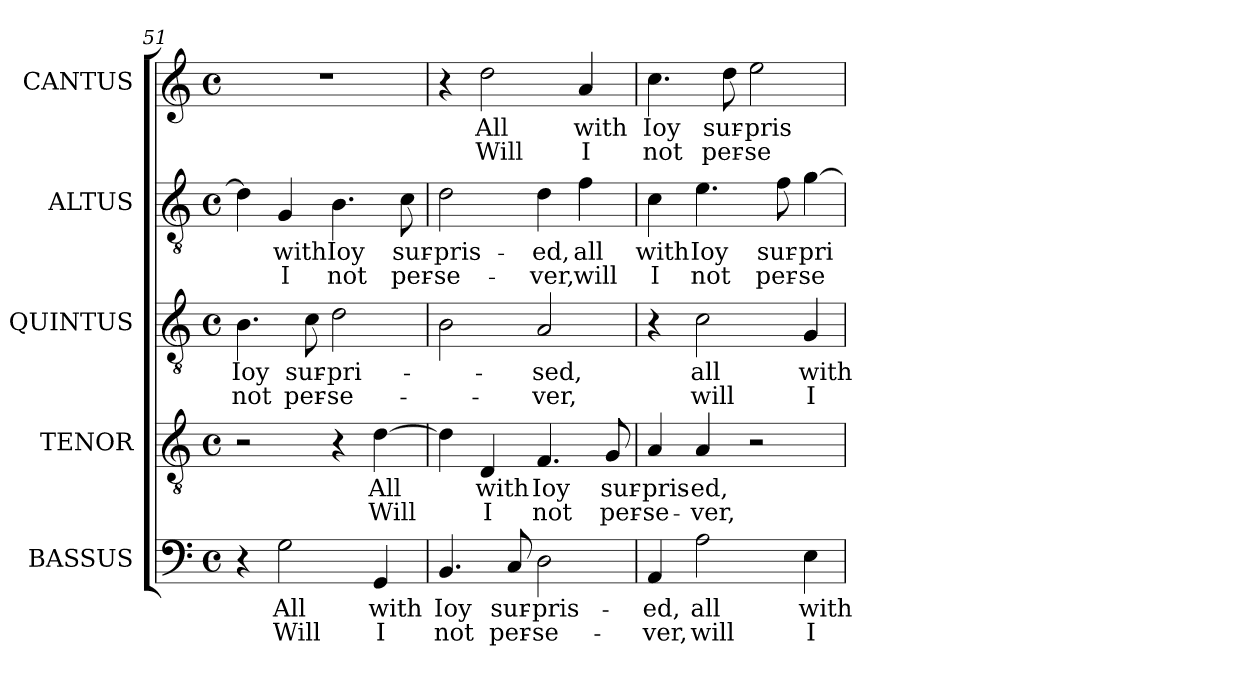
**kern	**text	**text	**kern	**text	**text	**kern	**text	**text	**kern	**text	**text	**kern	**text	**text
*part5	*part5	*part5	*part4	*part4	*part4	*part3	*part3	*part3	*part2	*part2	*part2	*part1	*part1	*part1
*staff5	*staff5	*staff5	*staff4	*staff4	*staff4	*staff3	*staff3	*staff3	*staff2	*staff2	*staff2	*staff1	*staff1	*staff1
*I"BASSUS	*	*	*I"TENOR	*	*	*I"QUINTUS	*	*	*I"ALTUS	*	*	*I"CANTUS	*	*
*I'B	*	*	*I'T	*	*	*	*	*	*I'A.	*	*	*I'S	*	*
*clefF4	*	*	*clefGv2	*	*	*clefGv2	*	*	*clefGv2	*	*	*clefG2	*	*
*	*	*	*ITrd7c12	*	*	*ITrd7c12	*	*	*ITrd7c12	*	*	*	*	*
*k[]	*	*	*k[]	*	*	*k[]	*	*	*k[]	*	*	*k[]	*	*
*C:	*	*	*C:	*	*	*C:	*	*	*C:	*	*	*C:	*	*
*M4/4	*	*	*M4/4	*	*	*M4/4	*	*	*M4/4	*	*	*M4/4	*	*
*met(c)	*	*	*met(c)	*	*	*met(c)	*	*	*met(c)	*	*	*met(c)	*	*
=51	=51	=51	=51	=51	=51	=51	=51	=51	=51	=51	=51	=51	=51	=51
!	!	!	!	!	!	!	!LO:LY:b:color=#000000	!LO:LY:b:color=#000000	!	!	!	!	!	!
4r	.	.	2r	.	.	4.BBi\	Ioy	not	4Di\]	.	.	1r	.	.
!	!LO:LY:b:color=#000000	!LO:LY:b:color=#000000	!	!	!	!	!	!	!	!	!	!	!	!
!	!	!	!	!	!	!	!	!	!	!LO:LY:b:color=#000000	!LO:LY:b:color=#000000	!	!	!
2Gi\	All	Will	.	.	.	.	.	.	4GGi/	with	I	.	.	.
!	!	!	!	!	!	!	!LO:LY:b:color=#000000	!LO:LY:b:color=#000000	!	!	!	!	!	!
.	.	.	.	.	.	8Ci\	sur-	per-	.	.	.	.	.	.
!	!	!	!	!	!	!	!LO:LY:b:color=#000000	!LO:LY:b:color=#000000	!	!	!	!	!	!
!	!	!	!	!	!	!	!	!	!	!LO:LY:b:color=#000000	!LO:LY:b:color=#000000	!	!	!
.	.	.	4r	.	.	2Di\	-pri-	-se-	4.BBi\	Ioy	not	.	.	.
!	!LO:LY:b:color=#000000	!LO:LY:b:color=#000000	!	!	!	!	!	!	!	!	!	!	!	!
!	!	!	!	!LO:LY:b:color=#000000	!LO:LY:b:color=#000000	!	!	!	!	!	!	!	!	!
4GGi/	with	I	[>4Di\	All	Will	.	.	.	.	.	.	.	.	.
!	!	!	!	!	!	!	!	!	!	!LO:LY:b:color=#000000	!LO:LY:b:color=#000000	!	!	!
.	.	.	.	.	.	.	.	.	8Ci\	sur-	per-	.	.	.
!!LO:LB:g=z
=52	=52	=52	=52	=52	=52	=52	=52	=52	=52	=52	=52	=52	=52	=52
!	!LO:LY:b:color=#000000	!LO:LY:b:color=#000000	!	!	!	!	!	!	!	!	!	!	!	!
!	!	!	!	!	!	!	!	!	!	!LO:LY:b:color=#000000	!LO:LY:b:color=#000000	!	!	!
4.BBi/	Ioy	not	4Di\]	.	.	2BBi\	.	.	2Di\	-pris-	-se-	4r	.	.
!	!	!	!	!LO:LY:b:color=#000000	!LO:LY:b:color=#000000	!	!	!	!	!	!	!	!	!
!	!	!	!	!	!	!	!	!	!	!	!	!	!LO:LY:b:color=#000000	!LO:LY:b:color=#000000
.	.	.	4DDi/	with	I	.	.	.	.	.	.	2ddi\	All	Will
!	!LO:LY:b:color=#000000	!LO:LY:b:color=#000000	!	!	!	!	!	!	!	!	!	!	!	!
8Ci/	sur-	per-	.	.	.	.	.	.	.	.	.	.	.	.
!	!LO:LY:b:color=#000000	!LO:LY:b:color=#000000	!	!	!	!	!	!	!	!	!	!	!	!
!	!	!	!	!LO:LY:b:color=#000000	!LO:LY:b:color=#000000	!	!	!	!	!	!	!	!	!
!	!	!	!	!	!	!	!LO:LY:b:color=#000000	!LO:LY:b:color=#000000	!	!	!	!	!	!
!	!	!	!	!	!	!	!	!	!	!LO:LY:b:color=#000000	!LO:LY:b:color=#000000	!	!	!
2Di\	-pris-	-se-	4.FFi/	Ioy	not	2AAi/	-sed,	-ver,	4Di\	-ed,	-ver,	.	.	.
!	!	!	!	!	!	!	!	!	!	!LO:LY:b:color=#000000	!LO:LY:b:color=#000000	!	!	!
!	!	!	!	!	!	!	!	!	!	!	!	!	!LO:LY:b:color=#000000	!LO:LY:b:color=#000000
.	.	.	.	.	.	.	.	.	4Fi\	all	will	4ai/	with	I
!	!	!	!	!LO:LY:b:color=#000000	!LO:LY:b:color=#000000	!	!	!	!	!	!	!	!	!
.	.	.	8GGi/	sur-	per-	.	.	.	.	.	.	.	.	.
=53	=53	=53	=53	=53	=53	=53	=53	=53	=53	=53	=53	=53	=53	=53
!	!LO:LY:b:color=#000000	!LO:LY:b:color=#000000	!	!	!	!	!	!	!	!	!	!	!	!
!	!	!	!	!LO:LY:b:color=#000000	!LO:LY:b:color=#000000	!	!	!	!	!	!	!	!	!
!	!	!	!	!	!	!	!	!	!	!LO:LY:b:color=#000000	!LO:LY:b:color=#000000	!	!	!
!	!	!	!	!	!	!	!	!	!	!	!	!	!LO:LY:b:color=#000000	!LO:LY:b:color=#000000
4AAi/	-ed,	-ver,	4AAi/	-pris-	-se-	4r	.	.	4Ci\	with	I	4.cci\	Ioy	not
!	!LO:LY:b:color=#000000	!LO:LY:b:color=#000000	!	!	!	!	!	!	!	!	!	!	!	!
!	!	!	!	!LO:LY:b:color=#000000	!LO:LY:b:color=#000000	!	!	!	!	!	!	!	!	!
!	!	!	!	!	!	!	!LO:LY:b:color=#000000	!LO:LY:b:color=#000000	!	!	!	!	!	!
!	!	!	!	!	!	!	!	!	!	!LO:LY:b:color=#000000	!LO:LY:b:color=#000000	!	!	!
2Ai\	all	will	4AAi/	-ed,	-ver,	2Ci\	all	will	4.Ei\	Ioy	not	.	.	.
!	!	!	!	!	!	!	!	!	!	!	!	!	!LO:LY:b:color=#000000	!LO:LY:b:color=#000000
.	.	.	.	.	.	.	.	.	.	.	.	8ddi\	sur-	per-
!	!	!	!	!	!	!	!	!	!	!	!	!	!LO:LY:b:color=#000000	!LO:LY:b:color=#000000
.	.	.	2r	.	.	.	.	.	.	.	.	2eei\	-pris-	-se-
!	!	!	!	!	!	!	!	!	!	!LO:LY:b:color=#000000	!LO:LY:b:color=#000000	!	!	!
.	.	.	.	.	.	.	.	.	8Fi\	sur-	per-	.	.	.
!	!LO:LY:b:color=#000000	!LO:LY:b:color=#000000	!	!	!	!	!	!	!	!	!	!	!	!
!	!	!	!	!	!	!	!LO:LY:b:color=#000000	!LO:LY:b:color=#000000	!	!	!	!	!	!
!	!	!	!	!	!	!	!	!	!	!LO:LY:b:color=#000000	!LO:LY:b:color=#000000	!	!	!
4Ei\	with	I	.	.	.	4GGi/	with	I	[>4Gi\	-pri-	-se-	.	.	.
=	=	=	=	=	=	=	=	=	=	=	=	=	=	=
*-	*-	*-	*-	*-	*-	*-	*-	*-	*-	*-	*-	*-	*-	*-
